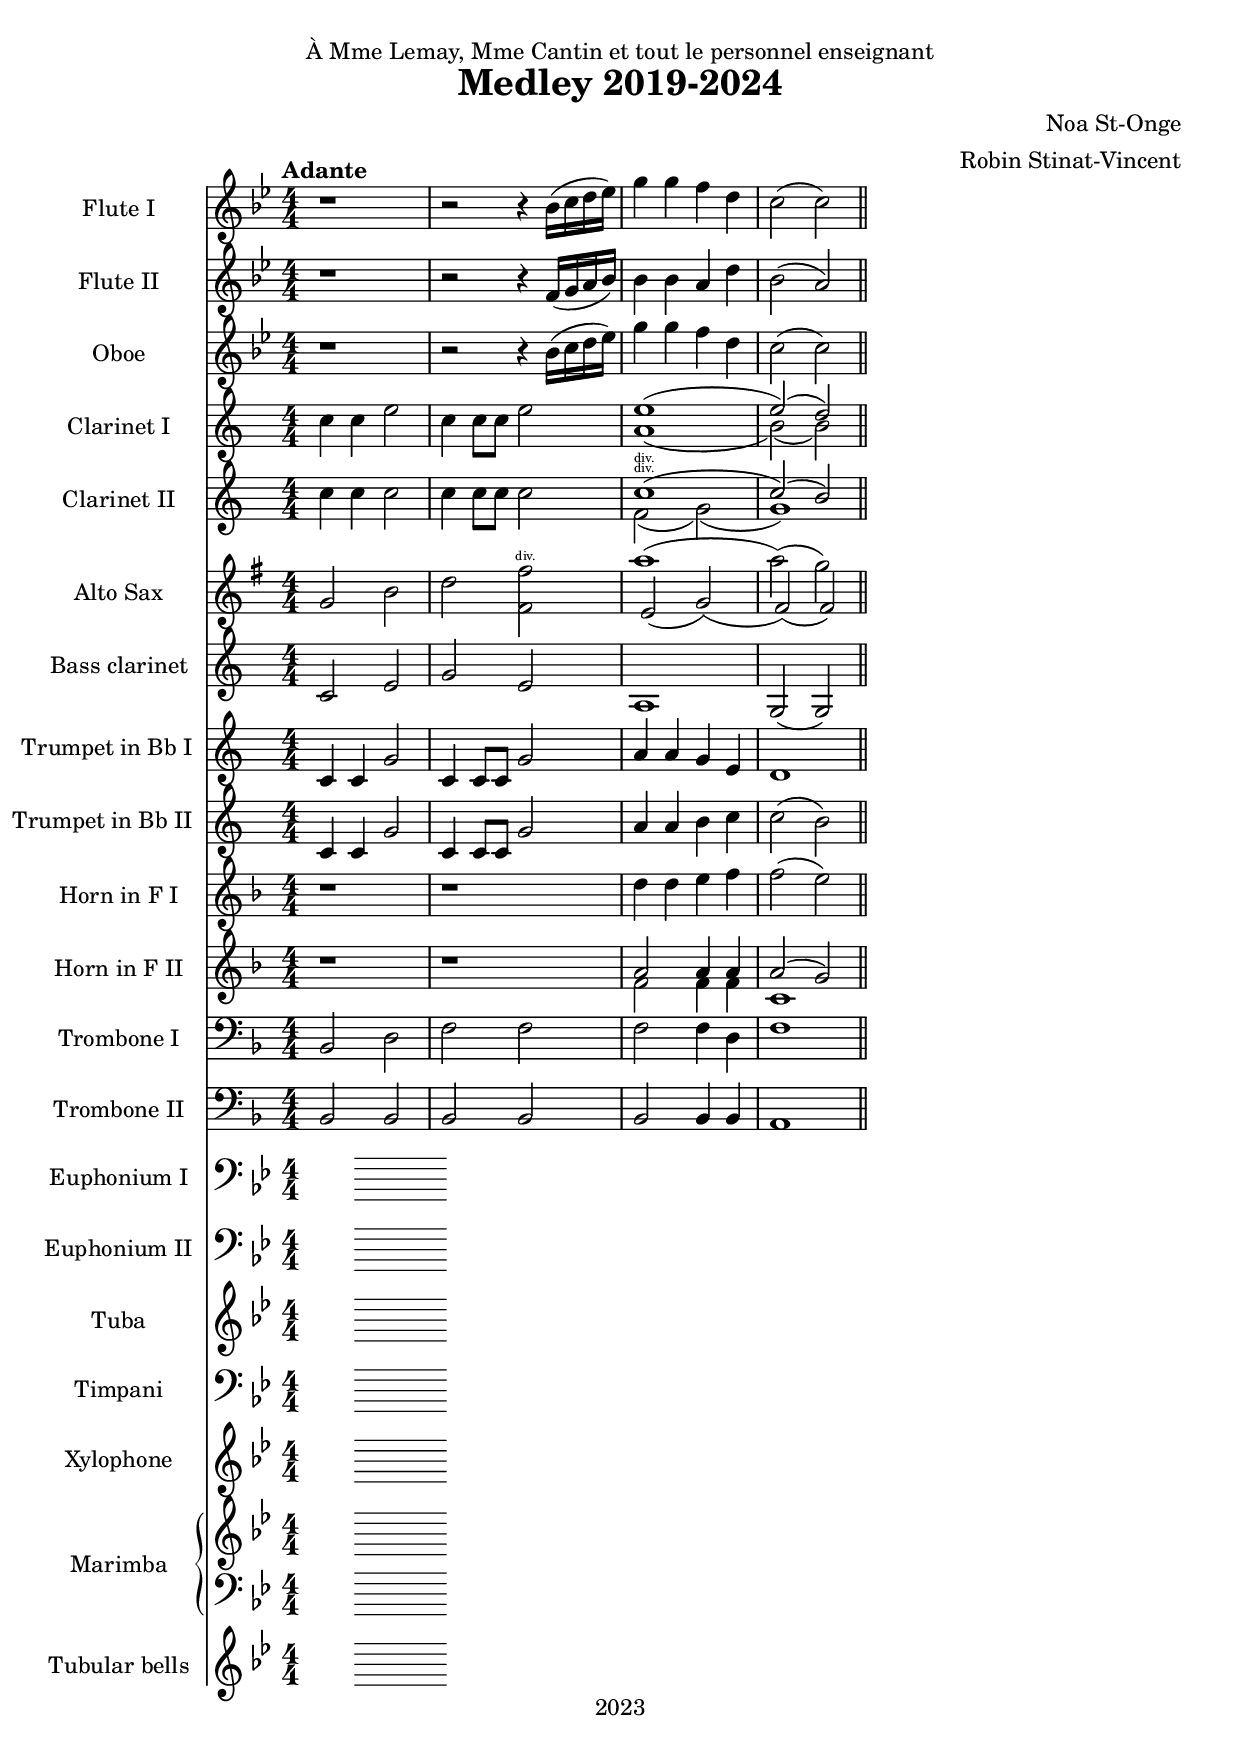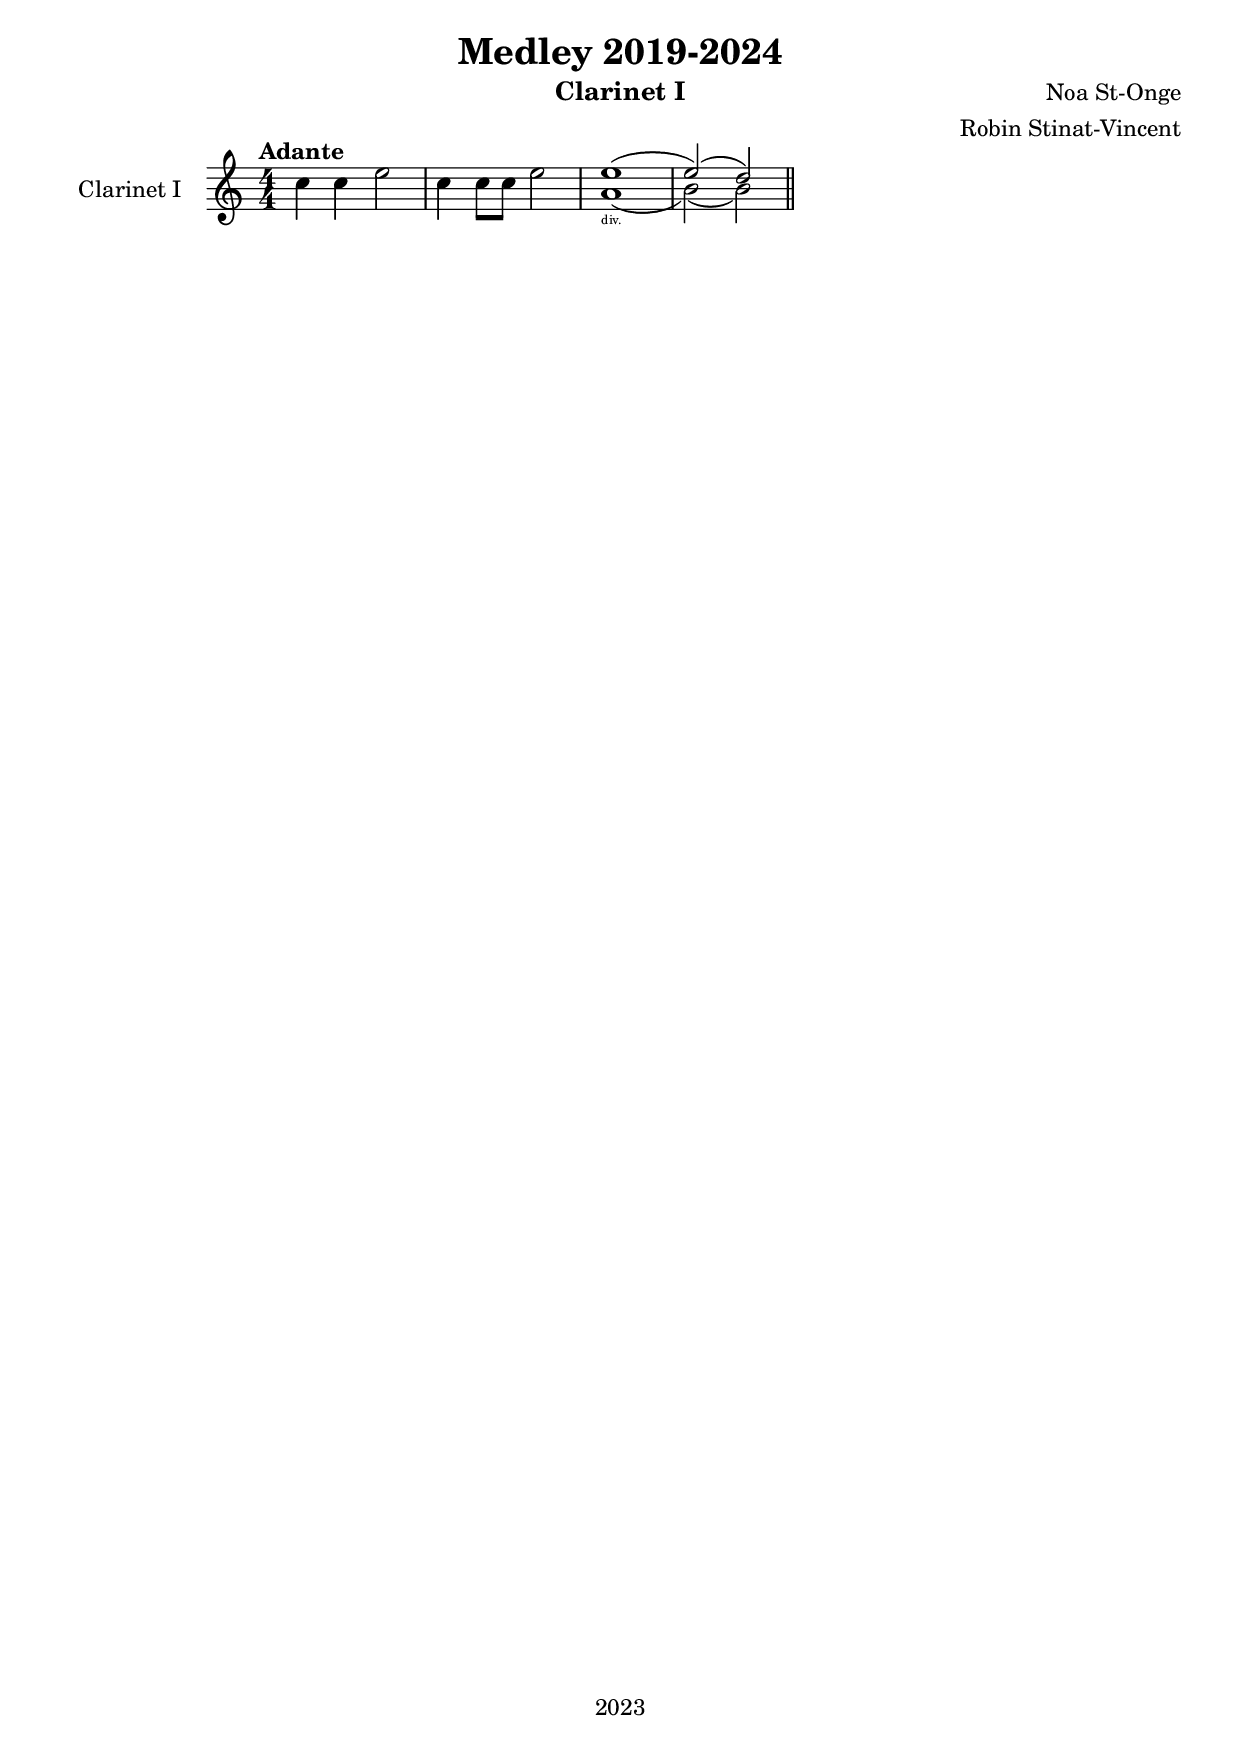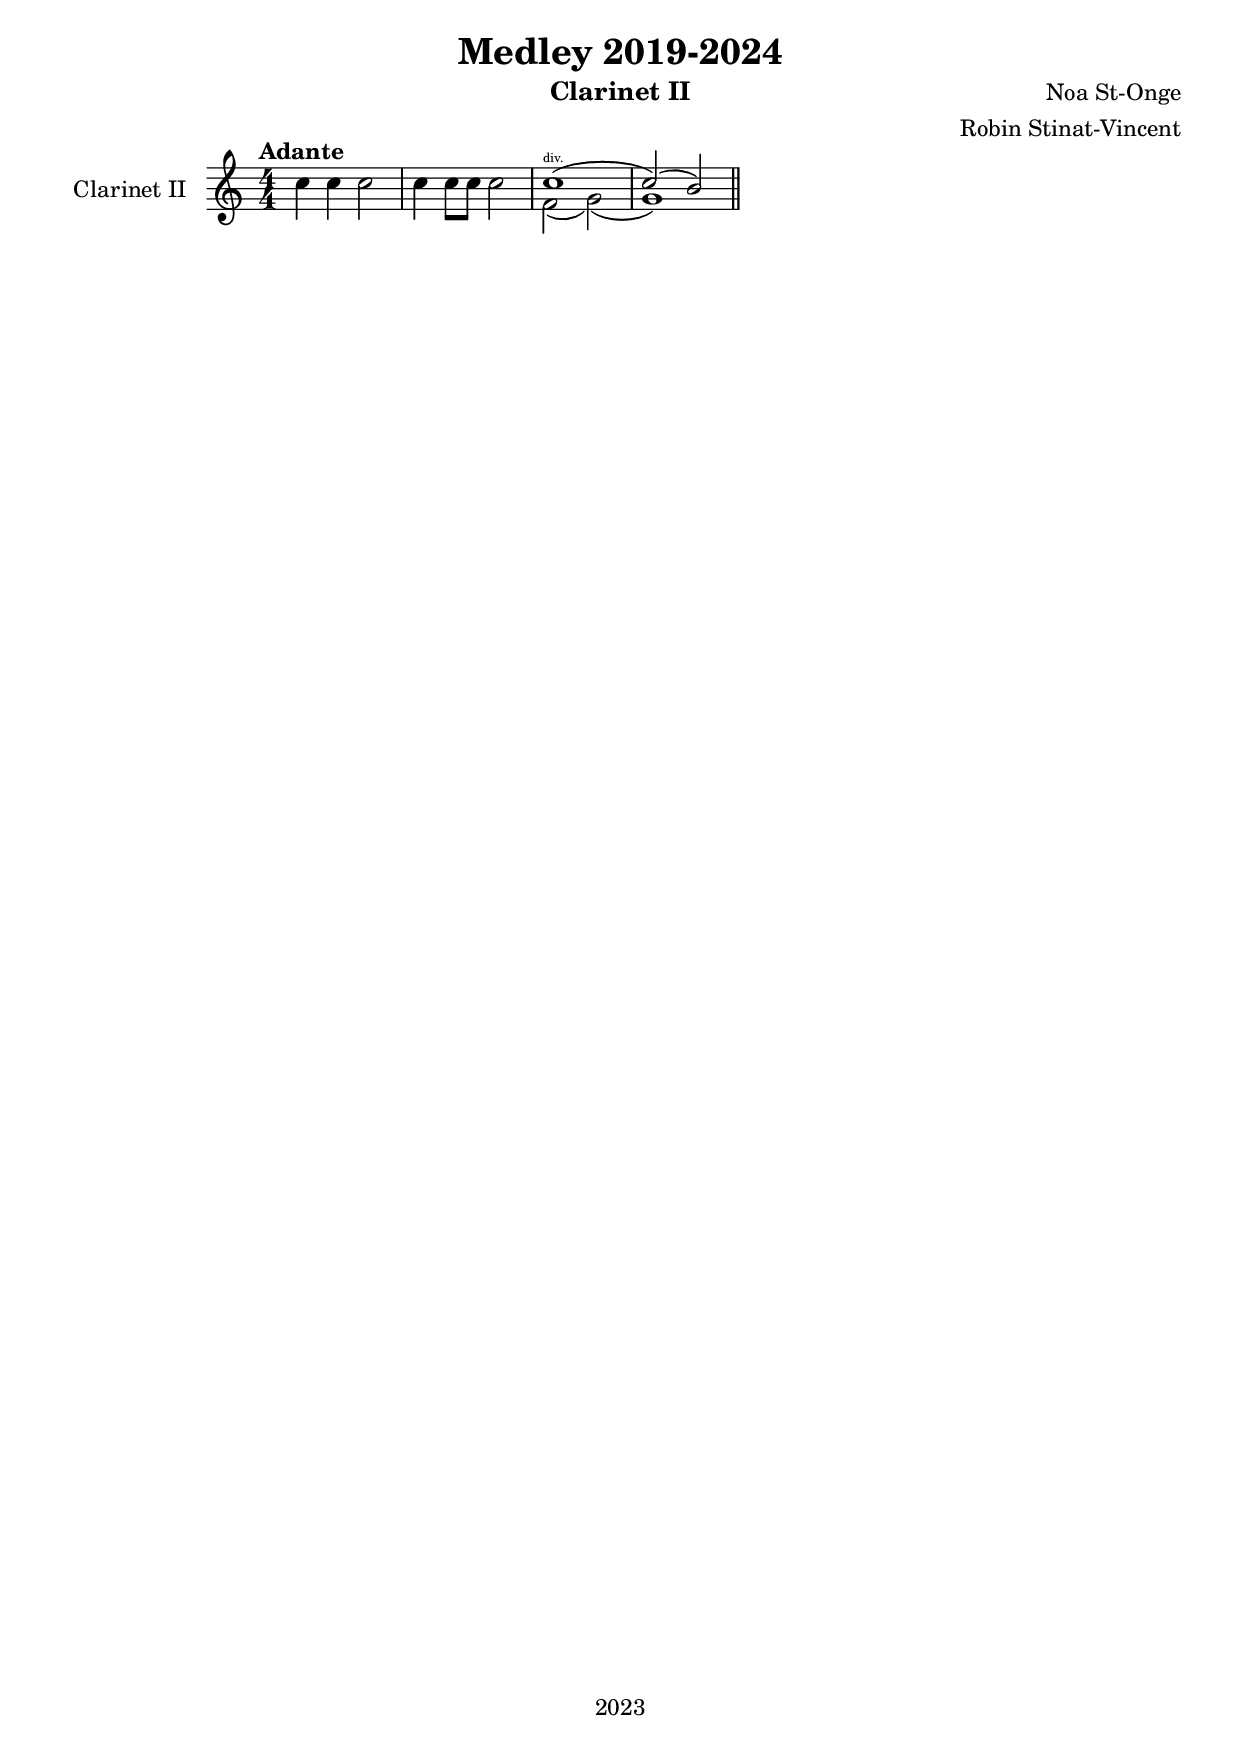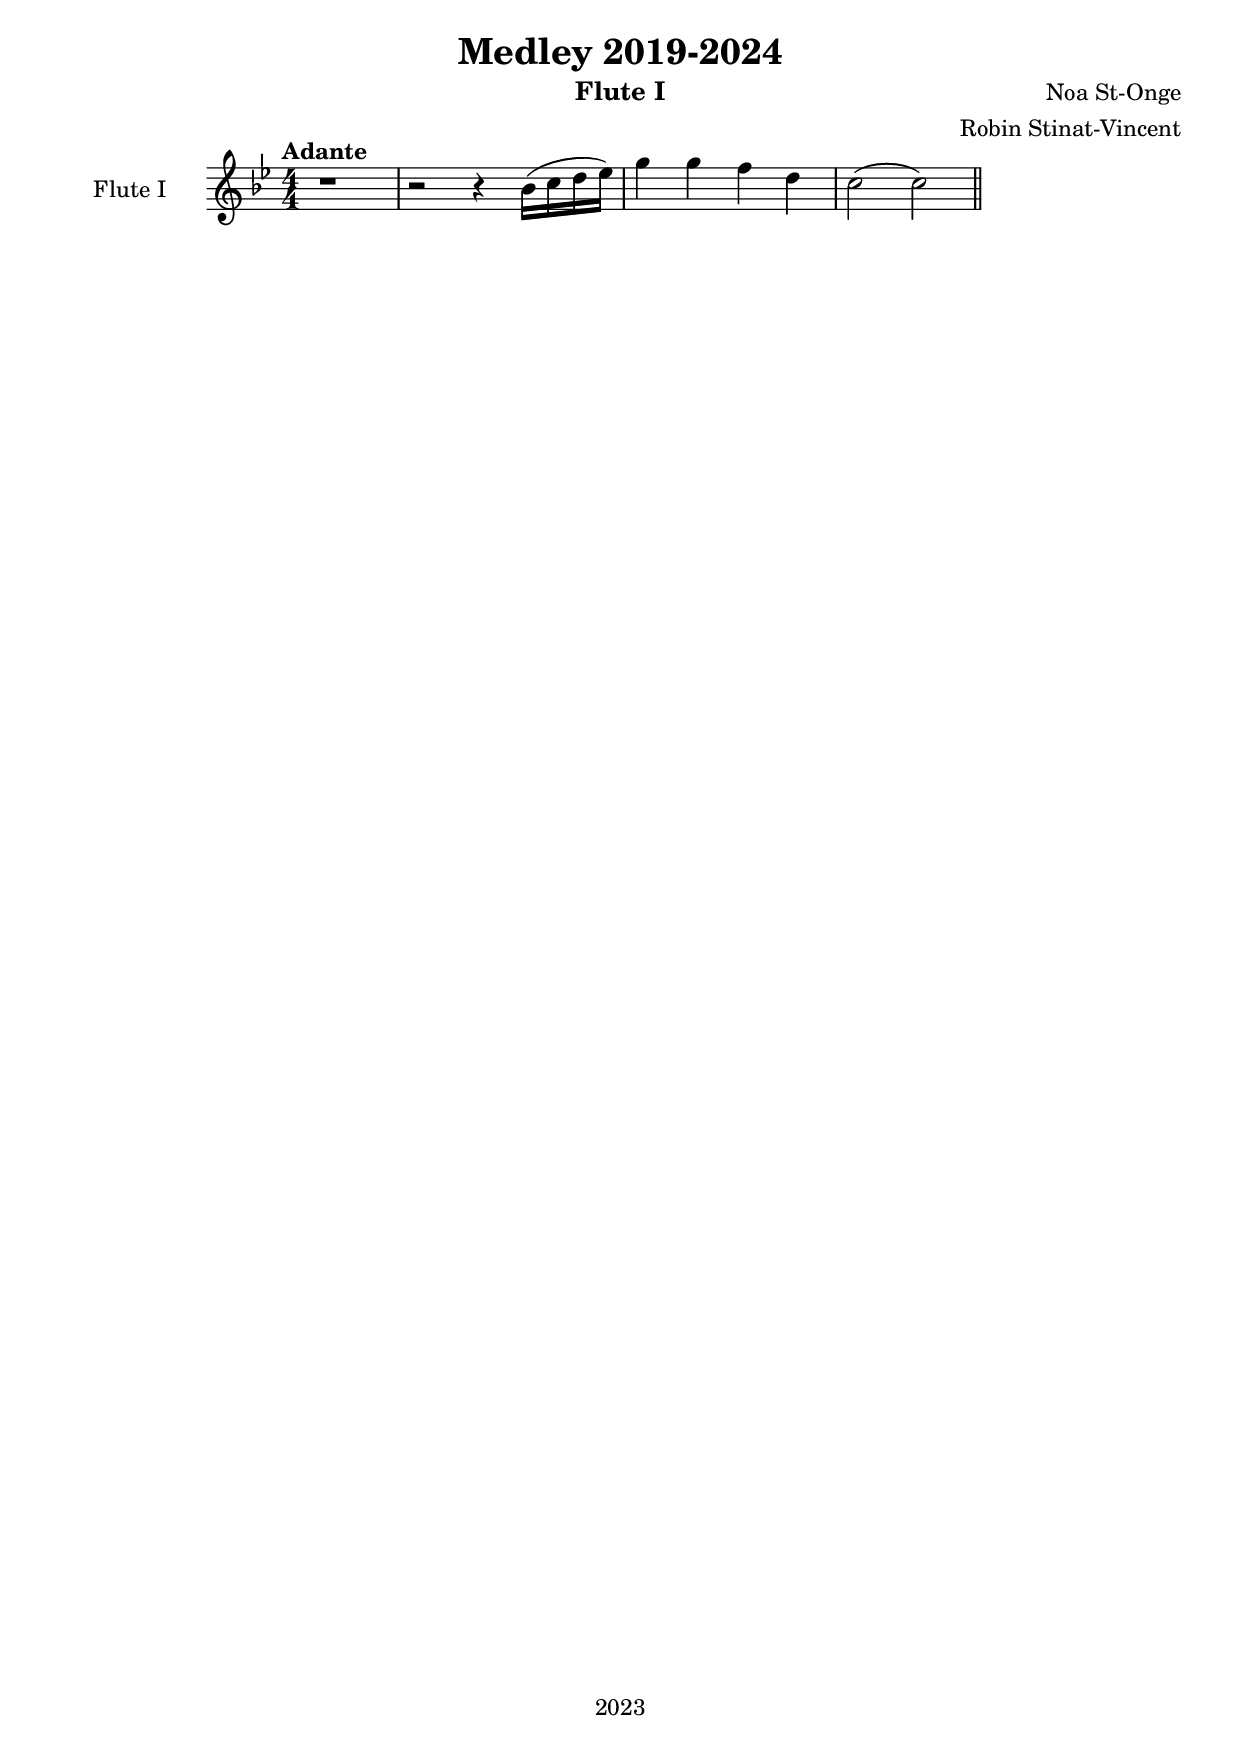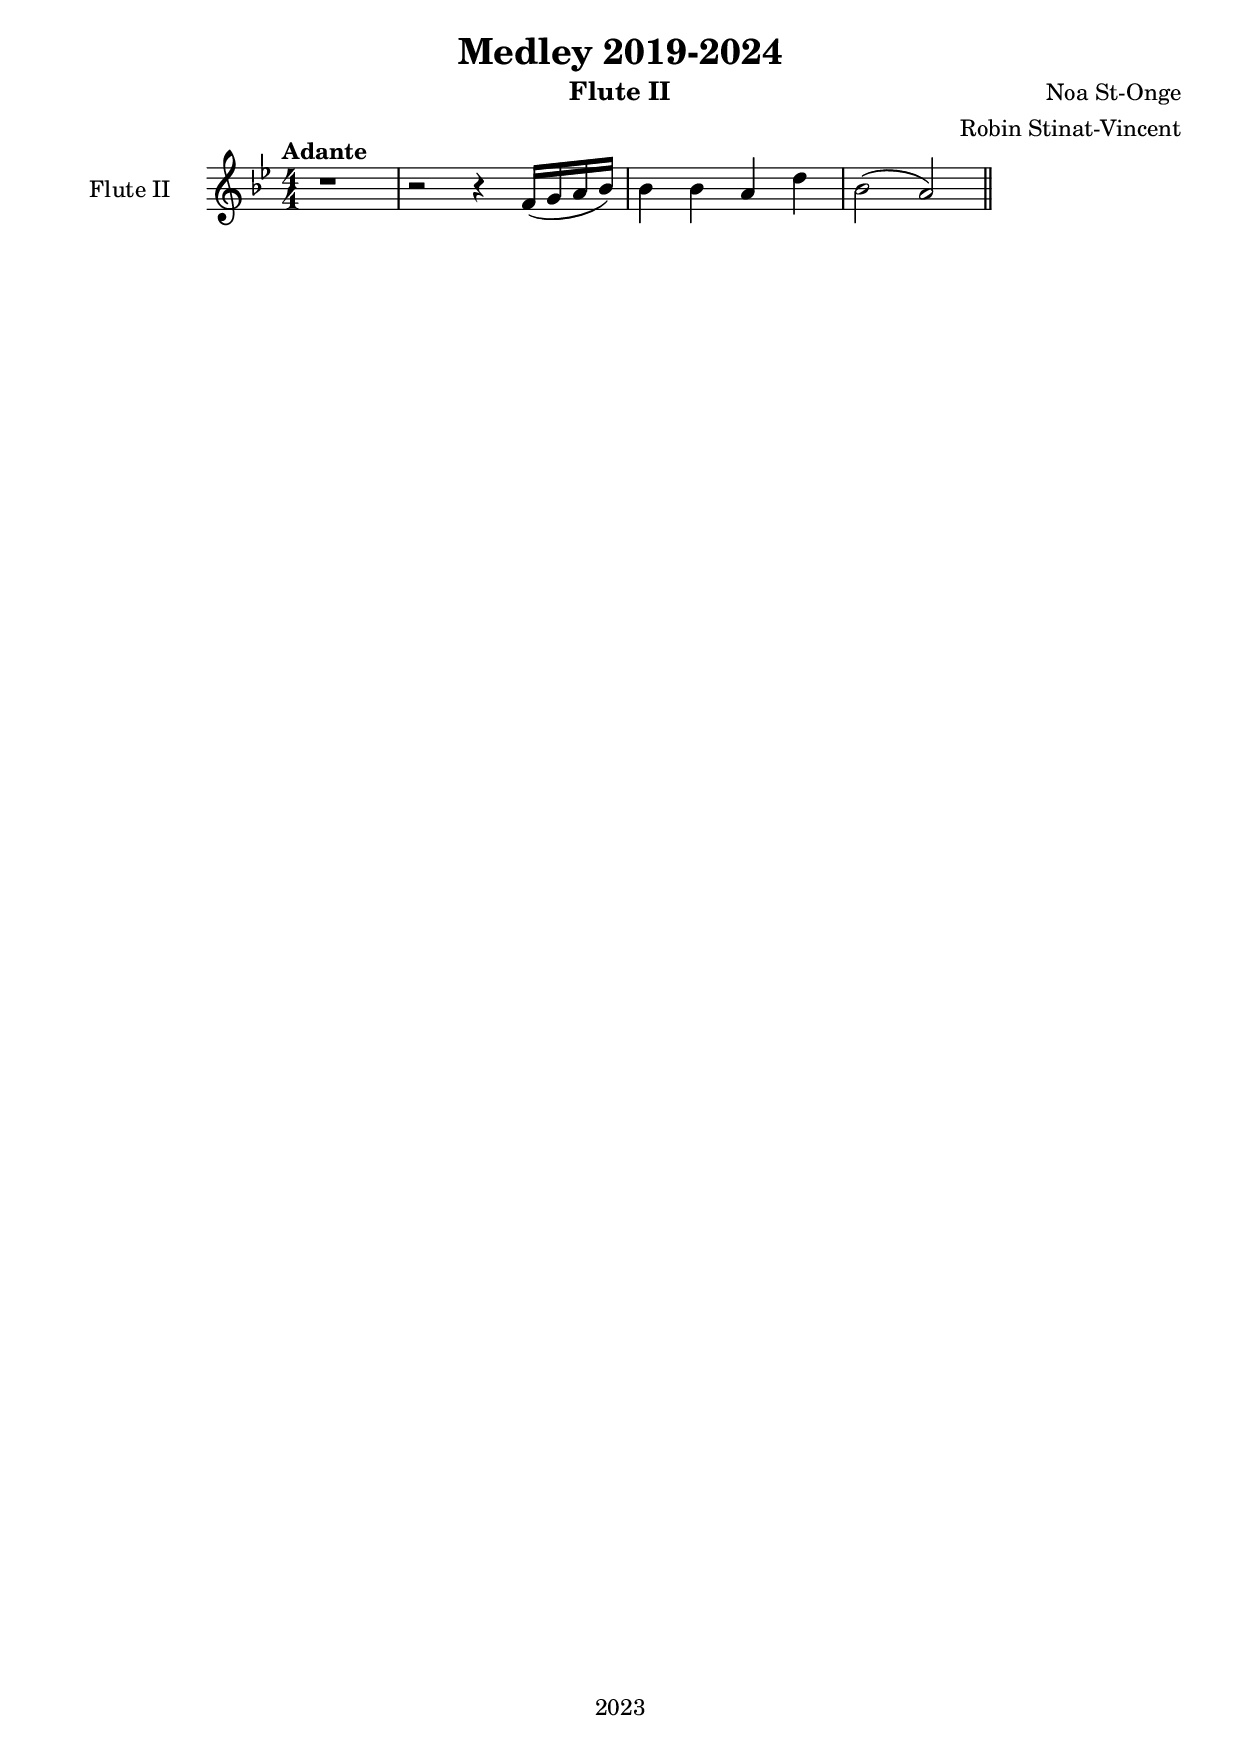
\version "2.24.2"

headerSnippet = \header {
  dedication = "À Mme Lemay, Mme Cantin et tout le personnel enseignant"
  title = "Medley 2019-2024"
  composer = "Noa St-Onge"
  arranger = "Robin Stinat-Vincent"
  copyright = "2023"
  % Remove default LilyPond tagline
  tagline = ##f
}


%woodwinds
fluteI_COTNT = \relative c'' {
  r1
  r2 r4 bes16 (c16 d16 es16)
  g4 g4 f4 d4
  c2 (c2)
}

scoreAFluteI = \relative c'' {
  \key bes \major
  \numericTimeSignature
  \time 4/4
  \tempo "Adante"
  \fluteI_COTNT

  \section
}

scoreAFluteIPart = \new Staff \with {
  instrumentName = "Flute I"
  shortInstrumentName = "Fl. I"
  midiInstrument = "flute"
} \scoreAFluteI

\book {
  \bookOutputName "Flute I"
  \header {
    title = "Medley 2019-2024"
    composer = "Noa St-Onge"
    arranger = "Robin Stinat-Vincent"
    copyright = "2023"
    instrument = "Flute I"
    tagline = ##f
  }
  \score {
    <<
      \scoreAFluteIPart
    >>
    \layout {
      indent = 25
      short-indent = 20
    }

    \midi {
      \tempo 4=92
    }
  }
}

divisiSnippet = \finger \markup \text "div."

trepak = {
  \section
  \sectionLabel \markup \italic \tiny "Russian Dance (Trepak)"
  \tempo "Allegro vivace" 4 = 144
  \time 2/4
}


\version "2.24.2"

fluteII_COTNT = \relative c' {
  r1
  r2 r4 f16 (g16 a16 bes16)
  bes4 bes4 a4 d4
  bes2 (a2)
}

scoreAFluteII = \relative c'' {
  \key bes \major
  \numericTimeSignature
  \time 4/4
  \tempo "Adante"
  \fluteII_COTNT

  \section
}

scoreAFluteIIPart = \new Staff \with {
  instrumentName = "Flute II"
  shortInstrumentName = "Fl. II"
  midiInstrument = "flute"
} \scoreAFluteII

\book {
  \bookOutputName "FluteII"
  \header {
    title = "Medley 2019-2024"
    composer = "Noa St-Onge"
    arranger = "Robin Stinat-Vincent"
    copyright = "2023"
    instrument = "Flute II"
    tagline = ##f
  }
  \score {
    <<
      \scoreAFluteIIPart
    >>
    \layout {
      indent = 25
      short-indent = 20
    }

    \midi {
      \tempo 4=92
    }
  }
}


oboe_COTNT = \relative c'' {
  r1
  r2 r4 bes16 (c16 d16 es16)
  g4 g4 f4 d4
  c2 (c2)
}

clarI_COTNT = \relative c'' {
  c4 c4 e2
  c4 c8 c8 e2
  <<
    {
      e1_\finger \markup \text "div."
      (e2) (d2)
    } \\
    {
      a1
      (b2) (b2)
    }
  >>
}

scoreAClarinetI = \relative c'' {
  \transposition bes
  \key c \major
  \numericTimeSignature
  \time 4/4
  \tempo "Adante"
  \clarI_COTNT

  \section
}


scoreAClarinetIPart = \new Staff \with {
  instrumentName = "Clarinet I"
  shortInstrumentName = "Cl. I"
  midiInstrument = "clarinet"
} \scoreAClarinetI

\book {
  \bookOutputName "Clarinet I"
  \header {
    title = "Medley 2019-2024"
    composer = "Noa St-Onge"
    arranger = "Robin Stinat-Vincent"
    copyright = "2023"
    instrument = "Clarinet I"
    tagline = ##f
  }
  \score {
    <<
      \scoreAClarinetIPart
    >>
    \layout {
      indent = 25
      short-indent = 20
    }

    \midi {
      \tempo 4=92
    }
  }
}

clarII_COTNT = \relative c'' {
  c4 c4 c2
  c4 c8 c8 c2
  <<
    {
      c1^\finger \markup \text "div."
      (c2) (b2)
    } \\
    {
      f2
      (g2) (g1)
    }
  >>
}

scoreAClarinetII = \relative c'' {
  \transposition bes
  \key c \major
  \numericTimeSignature
  \time 4/4
  \tempo "Adante"
  \clarII_COTNT

  \section
}

scoreAClarinetIIPart = \new Staff \with {
  instrumentName = "Clarinet II"
  shortInstrumentName = "Cl. II"
  midiInstrument = "clarinet"
} \scoreAClarinetII

\book {
  \bookOutputName "ClarinetII"
  \header {
    title = "Medley 2019-2024"
    composer = "Noa St-Onge"
    arranger = "Robin Stinat-Vincent"
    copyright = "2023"
    instrument = "Clarinet II"
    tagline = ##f
  }
  \score {
    <<
      \scoreAClarinetIIPart
    >>
    \layout {
      indent = 25
      short-indent = 20
    }

    \midi {
      \tempo 4=92
    }
  }
}

bassClar_COTNT = \relative c' {
  c2 e2
  g2 e2
  a,1
  g2 (g2)
}

altoSax_COTNT = {
  g2 b2
  d2
  <<
    {
      \stemDown
      fis2\finger \markup \text "div."
      a1 (a2) (g2)
    }
    \\
    {
      fis,2
      \stemUp e2 (g2)
      (fis2) (fis2)
    }
  >>
}


%brass
trumpetI_COTNT = {
  c4 c4 g'2
  c,4 c8 c8 g'2
  a4 a4 g4 e4
  d1
}

trumpetII_COTNT = {
  c4 c4 g'2
  c,4 c8 c8 g'2
  a4 a4 b4 c4
  c2 (b2)
}

hornI_COTNT = {
  r1
  r1
  d4 d4 e4 f4
  f2 (e2)
}

hornII_COTNT = {
  r1
  r1
  << %measure3
    {a2 a4 a4} \\
    {f2 f4 f4}
  >>
  << %measure5
    {a2 (g2)} \\
    {c,1}
  >>
}

tromboneI_COTNT = {
  bes2 d2
  f2 f2
  f2 f4 d4
  f1
}

tromboneII_COTNT = {
  bes2 bes2
  bes2 bes2
  bes2 bes4 bes4
  a1
}


\headerSnippet

#(set-global-staff-size 20)

global = {
  \key bes \major
  \numericTimeSignature
  \time 4/4
  \tempo "Adante"
}

scoreAChordNames = \chordmode {
  \global
  % Chords follow here.
}

scoreAFluteI = \relative c'' {
  \key bes \major
  \numericTimeSignature
  \time 4/4
  \tempo "Adante"
  \fluteI_COTNT

  \section
}

scoreAFluteII = \relative c'' {
  \key bes \major
  \numericTimeSignature
  \time 4/4
  \tempo "Adante"
  \fluteII_COTNT

  \section
}

scoreAOboe = \relative c'' {
  \key bes \major
  \numericTimeSignature
  \time 4/4
  \tempo "Adante"
  \oboe_COTNT

  \section
}

scoreAClarinetI = \relative c'' {
  \transposition bes
  \key c \major
  \numericTimeSignature
  \time 4/4
  \tempo "Adante"
  \clarI_COTNT

  \section
}

scoreAClarinetII = \relative c'' {
  \transposition bes
  \key c \major
  \numericTimeSignature
  \time 4/4
  \tempo "Adante"
  \clarII_COTNT

  \section
}

scoreAAltoSax = \relative c'' {
  \transposition es
  \key g \major
  \numericTimeSignature
  \time 4/4
  \tempo "Adante"
  \altoSax_COTNT

  \section
}

scoreABassClarinet = \relative c' {
  \transposition bes
  \key c \major
  \numericTimeSignature
  \time 4/4
  \tempo "Adante"
  \bassClar_COTNT

  \section
}

scoreATrumpetBbI = \relative c' {
  \transposition bes
  \key c \major
  \numericTimeSignature
  \time 4/4
  \tempo "Adante"
  \trumpetI_COTNT

  \section
}

scoreATrumpetBbII = \relative c' {
  \transposition bes
  \key c \major
  \numericTimeSignature
  \time 4/4
  \tempo "Adante"
  \trumpetII_COTNT

  \section
}

scoreAHornFI = \relative c'' {
  \transposition f
  \key f \major
  \numericTimeSignature
  \time 4/4
  \tempo "Adante"
  \hornI_COTNT

  \section
}

scoreAHornFII = \relative c'' {
  \transposition f
  \key f \major
  \numericTimeSignature
  \time 4/4
  \tempo "Adante"
  \hornII_COTNT

  \section
}

scoreATromboneI = \relative c {
  \transposition f
  \clef bass \key f \major
  \numericTimeSignature
  \time 4/4
  \tempo "Adante"
  \tromboneI_COTNT

  \section
}

scoreATromboneII = \relative c {
  \transposition f
  \clef bass \key f \major
  \numericTimeSignature
  \time 4/4
  \tempo "Adante"
  \tromboneII_COTNT

  \section
}

scoreAEuphoniumI = \relative c {
  \global
  % Music follows here.
}

scoreAEuphoniumII = \relative c {
  \global
  % Music follows here.
}

scoreATuba = \relative c'' {
  \global
  \transposition bes,
  % Music follows here.
}

scoreATimpani = \relative c {
  \global
  % Music follows here.
}

scoreAXylophone = \relative c'' {
  \global
  % Music follows here.
}

scoreARight = \relative c'' {
  \global
  % Music follows here.
}

scoreALeft = \relative c' {
  \global
  % Music follows here.
}

scoreATubularBells = \relative c'' {
  \global
  % Music follows here.
}

scoreAChordsPart = \new ChordNames \scoreAChordNames

scoreAFluteIPart = \new Staff \with {
  instrumentName = "Flute I"
  shortInstrumentName = "Fl. I"
  midiInstrument = "flute"
} \scoreAFluteI

scoreAFluteIIPart = \new Staff \with {
  instrumentName = "Flute II"
  shortInstrumentName = "Fl. II"
  midiInstrument = "flute"
} \scoreAFluteII

scoreAOboePart = \new Staff \with {
  instrumentName = "Oboe"
  shortInstrumentName = "Ob."
  midiInstrument = "oboe"
} \scoreAOboe

scoreAClarinetIPart = \new Staff \with {
  instrumentName = "Clarinet I"
  shortInstrumentName = "Cl. I"
  midiInstrument = "clarinet"
} \scoreAClarinetI

scoreAClarinetIIPart = \new Staff \with {
  instrumentName = "Clarinet II"
  shortInstrumentName = "Cl. II"
  midiInstrument = "clarinet"
} \scoreAClarinetII

scoreAAltoSaxPart = \new Staff \with {
  instrumentName = "Alto Sax"
  shortInstrumentName = "ASx."
  midiInstrument = "alto sax"
} \scoreAAltoSax

scoreABassClarinetPart = \new Staff \with {
  instrumentName = "Bass clarinet"
  shortInstrumentName = "BCl."
  midiInstrument = "clarinet"
} \scoreABassClarinet

scoreATrumpetBbIPart = \new Staff \with {
  instrumentName = "Trumpet in Bb I"
  shortInstrumentName = "Tr.Bb. I"
  midiInstrument = "trumpet"
} \scoreATrumpetBbI

scoreATrumpetBbIIPart = \new Staff \with {
  instrumentName = "Trumpet in Bb II"
  shortInstrumentName = "Tr.Bb. II"
  midiInstrument = "trumpet"
} \scoreATrumpetBbII

scoreAHornFIPart = \new Staff \with {
  instrumentName = "Horn in F I"
  shortInstrumentName = "Hn.F. I"
  midiInstrument = "french horn"
} \scoreAHornFI

scoreAHornFIIPart = \new Staff \with {
  instrumentName = "Horn in F II"
  shortInstrumentName = "Hn.F. II"
  midiInstrument = "french horn"
} \scoreAHornFII

scoreATromboneIPart = \new Staff \with {
  instrumentName = "Trombone I"
  shortInstrumentName = "Trb. I"
  midiInstrument = "trombone"
} { \clef bass \scoreATromboneI }

scoreATromboneIIPart = \new Staff \with {
  instrumentName = "Trombone II"
  shortInstrumentName = "Trb. II"
  midiInstrument = "trombone"
} { \clef bass \scoreATromboneII }

scoreAEuphoniumIPart = \new Staff \with {
  instrumentName = "Euphonium I"
  shortInstrumentName = "Euph. I"
  midiInstrument = "trombone"
} { \clef bass \scoreAEuphoniumI }

scoreAEuphoniumIIPart = \new Staff \with {
  instrumentName = "Euphonium II"
  shortInstrumentName = "Euph. II"
  midiInstrument = "trombone"
} { \clef bass \scoreAEuphoniumII }

scoreATubaPart = \new Staff \with {
  instrumentName = "Tuba"
  shortInstrumentName = "Tb."
  midiInstrument = "tuba"
} \scoreATuba

scoreATimpaniPart = \new Staff \with {
  instrumentName = "Timpani"
  shortInstrumentName = "Tmp."
  midiInstrument = "timpani"
} { \clef bass \scoreATimpani }

scoreAXylophonePart = \new Staff \with {
  instrumentName = "Xylophone"
  shortInstrumentName = "Xyl."
  midiInstrument = "xylophone"
} \scoreAXylophone

scoreAMarimbaPart = \new PianoStaff \with {
  instrumentName = "Marimba"
  shortInstrumentName = "Mar."
} <<
  \new Staff = "right" \with {
    midiInstrument = "marimba"
  } \scoreARight
  \new Staff = "left" \with {
    midiInstrument = "marimba"
  } { \clef bass \scoreALeft }
>>

scoreATubularBellsPart = \new Staff \with {
  instrumentName = "Tubular bells"
  shortInstrumentName = "Tub."
  midiInstrument = "tubular bells"
} \scoreATubularBells

\score {
  <<
    \scoreAChordsPart
    \scoreAFluteIPart
    \scoreAFluteIIPart
    \scoreAOboePart
    \scoreAClarinetIPart
    \scoreAClarinetIIPart
    \scoreAAltoSaxPart
    \scoreABassClarinetPart
    \scoreATrumpetBbIPart
    \scoreATrumpetBbIIPart
    \scoreAHornFIPart
    \scoreAHornFIIPart
    \scoreATromboneIPart
    \scoreATromboneIIPart
    \scoreAEuphoniumIPart
    \scoreAEuphoniumIIPart
    \scoreATubaPart
    \scoreATimpaniPart
    \scoreAXylophonePart
    \scoreAMarimbaPart
    \scoreATubularBellsPart
  >>
  \layout {
    indent = 25
    short-indent = 20
  }

  \midi {
    \tempo 4=92
  }
}
